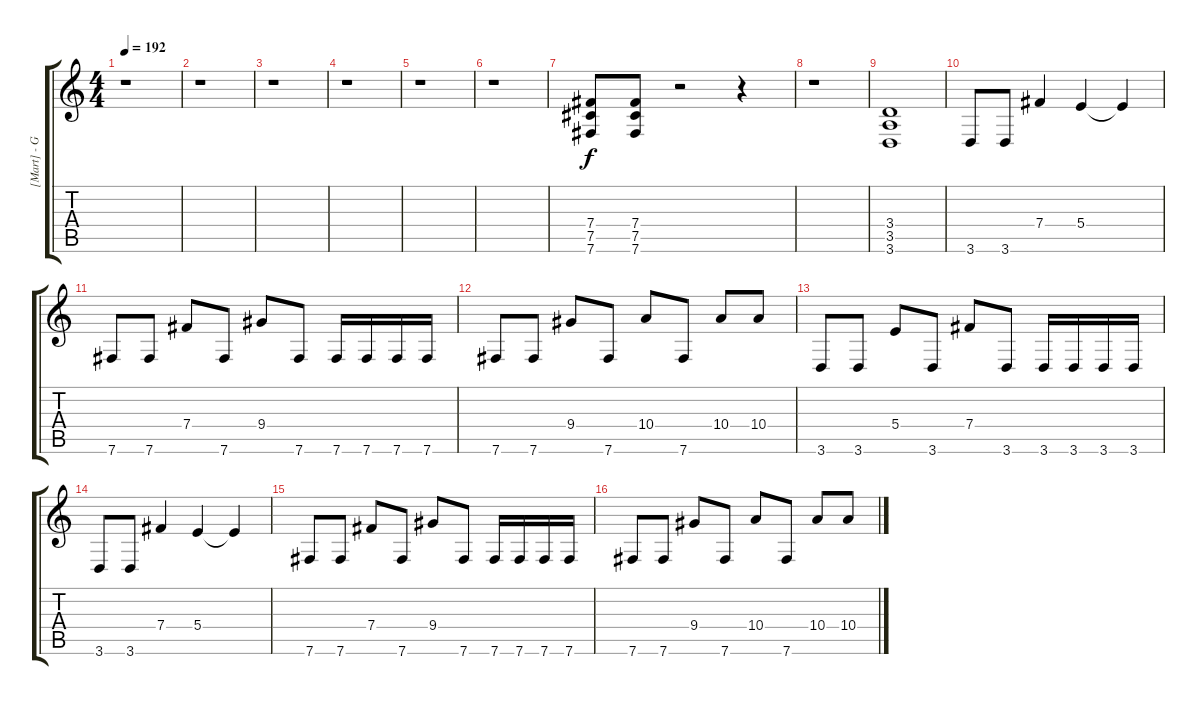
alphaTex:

\track ("[Mart] - Guitar 2" "[Mart] - G") {instrument acousticguitarsteel}
\staff {score tabs}
\tuning (Db4 Ab3 E3 B2 Gb2 B1) {hide}
\ts (4 4)
\tempo 192
\clef g2
\ks c
r.1{dy f} |
r.1 |
r.1 |
r.1 |
r.1 |
r.1 |
(7.4 7.5 7.6).8{instrument distortionguitar} (7.4 7.5 7.6).8 r.2 r.4 |
r.1 |
(3.4 3.5 3.6).1{balance 8 instrument distortionguitar} |
3.6.8 3.6.8 7.4.4 5.4.4 5.4{t}.4 |
7.6.8{balance 0 instrument overdrivenguitar} 7.6.8 7.4.8 7.6.8 9.4.8 7.6.8 7.6.16 7.6.16 7.6.16 7.6.16 |
7.6.8 7.6.8 9.4.8 7.6.8 10.4.8 7.6.8 10.4.8 10.4.8 |
3.6.8 3.6.8 5.4.8 3.6.8 7.4.8 3.6.8 3.6.16 3.6.16 3.6.16 3.6.16 |
3.6.8 3.6.8 7.4.4 5.4.4 5.4{t}.4 |
7.6.8 7.6.8 7.4.8 7.6.8 9.4.8 7.6.8 7.6.16 7.6.16 7.6.16 7.6.16 |
7.6.8 7.6.8 9.4.8 7.6.8 10.4.8 7.6.8 10.4.8 10.4.8
